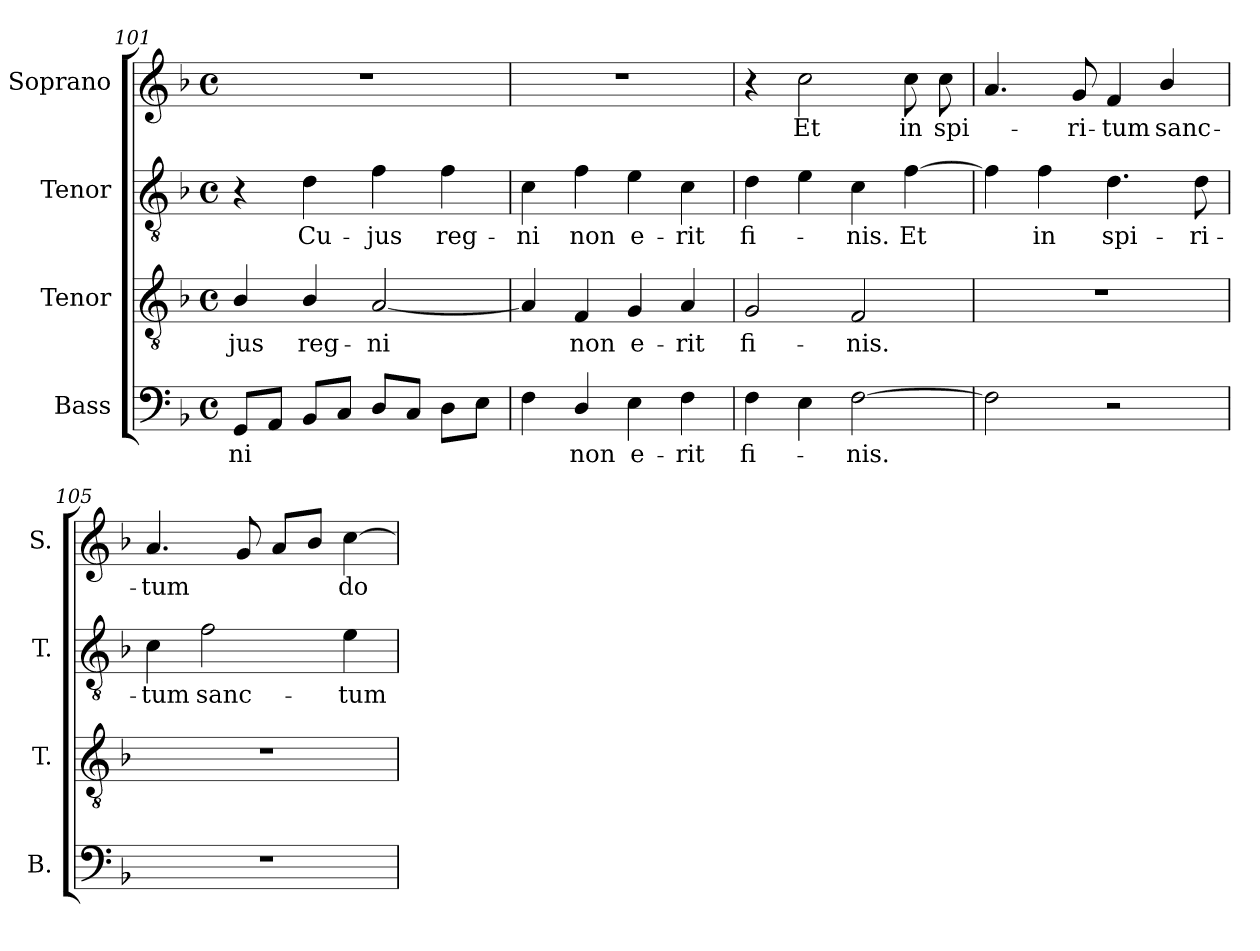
**kern	**text	**kern	**text	**kern	**text	**kern	**text
*part4	*part4	*part3	*part3	*part2	*part2	*part1	*part1
*staff4	*staff4	*staff3	*staff3	*staff2	*staff2	*staff1	*staff1
*I"Bass	*	*I"Tenor	*	*I"Tenor	*	*I"Soprano	*
*I'B.	*	*I'T.	*	*I'T.	*	*I'S.	*
*clefF4	*	*clefGv2	*	*clefGv2	*	*clefG2	*
*	*	*ITrd7c12	*	*ITrd7c12	*	*	*
*k[b-]	*	*k[b-]	*	*k[b-]	*	*k[b-]	*
*F:	*	*F:	*	*F:	*	*F:	*
*M4/4	*	*M4/4	*	*M4/4	*	*M4/4	*
*met(c)	*	*met(c)	*	*met(c)	*	*met(c)	*
=101	=101	=101	=101	=101	=101	=101	=101
!	!LO:LY:b:color=#000000	!	!	!	!	!	!
!	!	!	!LO:LY:b:color=#000000	!	!	!	!
8GGi/L	-ni	4BB-i/	-jus	4r	.	1r	.
8AAi/J	.	.	.	.	.	.	.
!	!	!	!LO:LY:b:color=#000000	!	!	!	!
!	!	!	!	!	!LO:LY:b:color=#000000	!	!
8BB-i/L	.	4BB-i/	reg-	4Di\	Cu-	.	.
8Ci/J	.	.	.	.	.	.	.
!	!	!	!LO:LY:b:color=#000000	!	!	!	!
!	!	!	!	!	!LO:LY:b:color=#000000	!	!
8Di/L	.	[2AAi/	-ni	4Fi\	-jus	.	.
8Ci/J	.	.	.	.	.	.	.
!	!	!	!	!	!LO:LY:b:color=#000000	!	!
8Di\L	.	.	.	4Fi\	reg-	.	.
8Ei\J	.	.	.	.	.	.	.
=102	=102	=102	=102	=102	=102	=102	=102
!	!	!	!	!	!LO:LY:b:color=#000000	!	!
4Fi\	.	4AAi/]	.	4Ci\	-ni	1r	.
!	!LO:LY:b:color=#000000	!	!	!	!	!	!
!	!	!	!LO:LY:b:color=#000000	!	!	!	!
!	!	!	!	!	!LO:LY:b:color=#000000	!	!
4Di/	non	4FFi/	non	4Fi\	non	.	.
!	!LO:LY:b:color=#000000	!	!	!	!	!	!
!	!	!	!LO:LY:b:color=#000000	!	!	!	!
!	!	!	!	!	!LO:LY:b:color=#000000	!	!
4Ei\	e-	4GGi/	e-	4Ei\	e-	.	.
!	!LO:LY:b:color=#000000	!	!	!	!	!	!
!	!	!	!LO:LY:b:color=#000000	!	!	!	!
!	!	!	!	!	!LO:LY:b:color=#000000	!	!
4Fi\	-rit	4AAi/	-rit	4Ci\	-rit	.	.
!!LO:LB:g=z
=103	=103	=103	=103	=103	=103	=103	=103
!	!LO:LY:b:color=#000000	!	!	!	!	!	!
!	!	!	!LO:LY:b:color=#000000	!	!	!	!
!	!	!	!	!	!LO:LY:b:color=#000000	!	!
4Fi\	fi-	2GGi/	fi-	4Di\	fi-	4r	.
!	!	!	!	!	!	!	!LO:LY:b:color=#000000
4Ei\	.	.	.	4Ei\	.	2cci\	Et
!	!LO:LY:b:color=#000000	!	!	!	!	!	!
!	!	!	!LO:LY:b:color=#000000	!	!	!	!
!	!	!	!	!	!LO:LY:b:color=#000000	!	!
[2Fi\	-nis.	2FFi/	-nis.	4Ci\	-nis.	.	.
!	!	!	!	!	!LO:LY:b:color=#000000	!	!
!	!	!	!	!	!	!	!LO:LY:b:color=#000000
.	.	.	.	[4Fi\	Et	8cci\	in
!	!	!	!	!	!	!	!LO:LY:b:color=#000000
.	.	.	.	.	.	8cci\	spi-
=104	=104	=104	=104	=104	=104	=104	=104
2Fi\]	.	1r	.	4Fi\]	.	4.ai/	.
!	!	!	!	!	!LO:LY:b:color=#000000	!	!
.	.	.	.	4Fi\	in	.	.
!	!	!	!	!	!	!	!LO:LY:b:color=#000000
.	.	.	.	.	.	8gi/	-ri-
!	!	!	!	!	!LO:LY:b:color=#000000	!	!
!	!	!	!	!	!	!	!LO:LY:b:color=#000000
2r	.	.	.	4.Di\	spi-	4fi/	-tum
!	!	!	!	!	!	!	!LO:LY:b:color=#000000
.	.	.	.	.	.	4b-i/	sanc-
!	!	!	!	!	!LO:LY:b:color=#000000	!	!
.	.	.	.	8Di\	-ri-	.	.
=105	=105	=105	=105	=105	=105	=105	=105
!	!	!	!	!	!LO:LY:b:color=#000000	!	!
!	!	!	!	!	!	!	!LO:LY:b:color=#000000
1r	.	1r	.	4Ci\	-tum	4.ai/	-tum
!	!	!	!	!	!LO:LY:b:color=#000000	!	!
.	.	.	.	2Fi\	sanc-	.	.
.	.	.	.	.	.	8gi/	.
.	.	.	.	.	.	8ai/L	.
.	.	.	.	.	.	8b-i/J	.
!	!	!	!	!	!LO:LY:b:color=#000000	!	!
!	!	!	!	!	!	!	!LO:LY:b:color=#000000
.	.	.	.	4Ei\	-tum	[4cci\	do-
=	=	=	=	=	=	=	=
*-	*-	*-	*-	*-	*-	*-	*-
